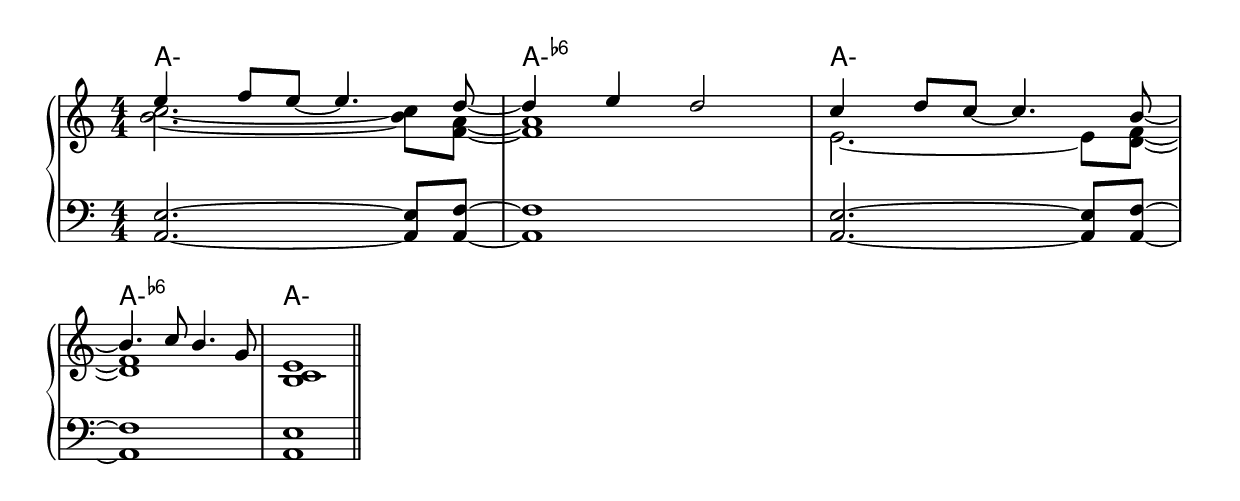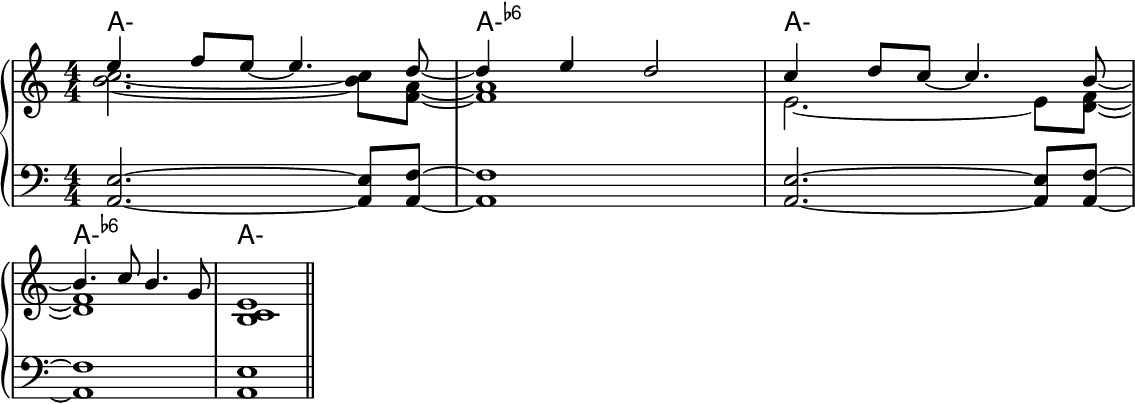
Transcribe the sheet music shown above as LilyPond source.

\version "2.24.4"
\language "english"
#(ly:set-option 'crop #t)
\include "include/alt.ly"
\score {
  \midi {
    \tempo 4=120
  }
  \layout {
    \context {
      \Score
      \omit BarNumber
    }
    indent = 0\mm
    ragged-last = ##t
  }
  \new GrandStaff <<
    \chords {
      \set chordChanges = ##t % only show chords when they change
      \set noChordSymbol = ""
      \set minorChordModifier = \markup { "-" }
      \set midiMaximumVolume = #0 % prevent named chords sounding
      a1:min | a:min6- | a1:min | a:min6- | a1:min
    }
    \new Staff {
      \key c \major
      \numericTimeSignature
      \time 4/4
      \clef treble {
        \relative {
          \skip \f % spacer to set voice volume
          <<
           {
             \stemUp
             e''4 f8 e8~ e4.d8~ |
             d4 e4 d2 |
             c4 d8 c8~ c4. b8~ |\break
             b4. c8 b4. g8
           }
           \new Voice { \voiceTwo
           <b~ c~>2. <b c>8 <f~ a~>8 |
           <f a>1 |
           e2.~ e8 <d~ f~>8 | \break
           <d f>1
           }
          >> |
          <b c e>1
          \bar "||"
        }
      }
    }
    \new Staff {
      \clef bass {
        \skip \f % spacer to set voice volume
        <a,~ e~>2. <a, e>8 <a,~ f~>8 |
        <a, f>1 |
        <a,~ e~>2. <a, e>8 <a,~ f~>8 | \break
        <a, f>1 |
        <a, e>1
        \bar "||"
      }
    }
  >>
}
